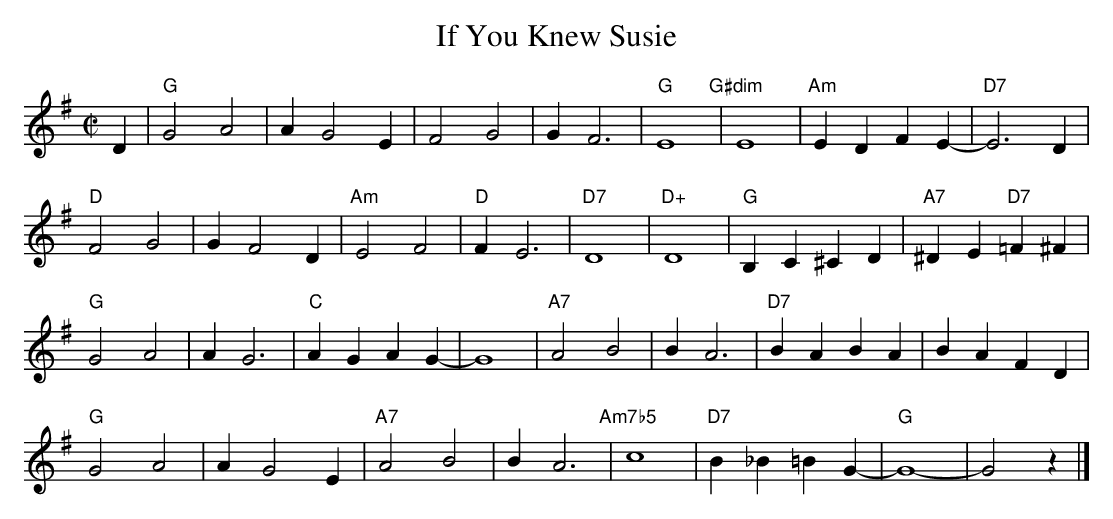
X:1
T:If You Knew Susie
M:C|
L:1/4
K:G
D | "G"G2A2 | AG2E | F2G2 | GF3| "G"E4"G#dim" | E4 | "Am"EDFE- | "D7"E3D |
"D"F2G2 | GF2D | "Am"E2F2 | "D"FE3 | "D7"D4 | "D+"D4 | "G"B,C^CD|"A7"^DE"D7"=F^F |
"G"G2A2 | AG3 | "C"AGAG- | G4 | "A7"A2B2 | BA3 | "D7"BABA | BAFD |
"G"G2A2 | AG2E | "A7"A2B2 | BA3"Am7b5" | c4 | "D7"B_B=BG- | "G"G4- | G2z |]
